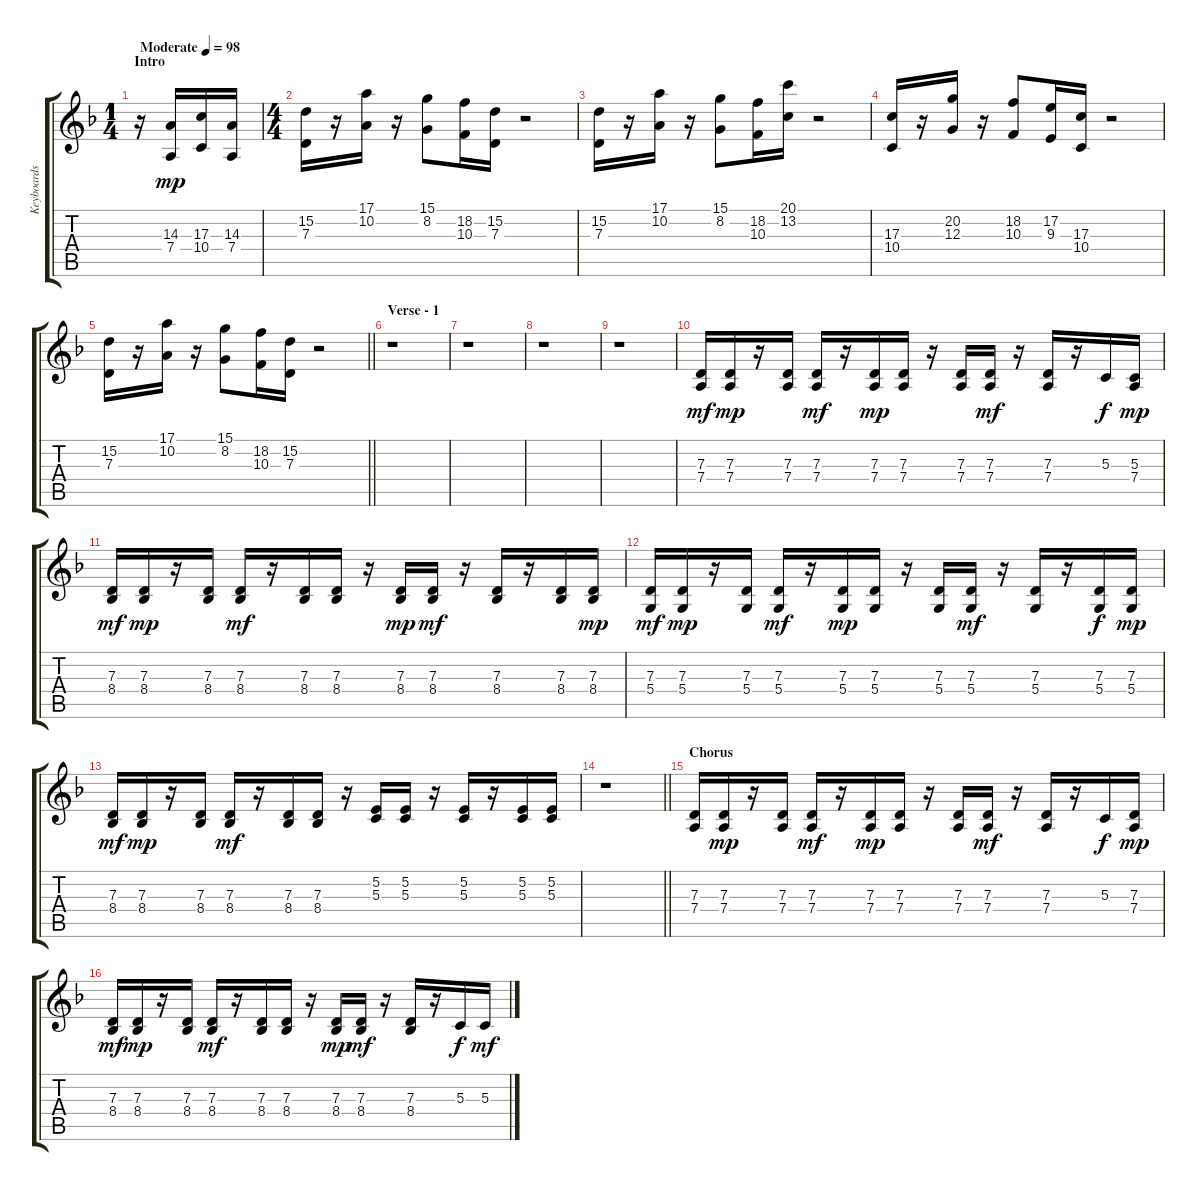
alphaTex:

\track ("Keyboards (Katrin)" "Keyboards ") {instrument synthbrass1}
\staff {score tabs}
\tuning (E4 B3 G3 D3 A2 D2) {hide}
\ts (1 4)
\section ("" "Intro")
\tempo (98 "Moderate")
\clef g2
\ks f
r.16{dy mp instrument synthbrass1} (14.3 7.4).16 (17.3 10.4).16 (14.3 7.4).16 |
\ts (4 4)
(15.2 7.3).16 r.16 (17.1 10.2).16 r.16 (15.1 8.2).8 (18.2 10.3).16 (15.2 7.3).16 r.2 |
(15.2 7.3).16 r.16 (17.1 10.2).16 r.16 (15.1 8.2).8 (18.2 10.3).16 (20.1 13.2).16 r.2 |
(17.3 10.4).16 r.16 (20.2 12.3).16 r.16 (18.2 10.3).8 (17.2 9.3).16 (17.3 10.4).16 r.2 |
\barLineRight lightlight
(15.2 7.3).16 r.16 (17.1 10.2).16 r.16 (15.1 8.2).8 (18.2 10.3).16 (15.2 7.3).16 r.2 |
\section ("" "Verse - 1")
r.1 |
r.1 |
r.1 |
r.1{volume 4 instrument lead2sawtooth} |
(7.3 7.4).16{dy mf volume 8 balance 5} (7.3 7.4).16{dy mp} r.16 (7.3 7.4).16 (7.3 7.4).16{dy mf} r.16 (7.3 7.4).16{dy mp} (7.3 7.4).16 r.16 (7.3 7.4).16 (7.3 7.4).16{dy mf} r.16 (7.3 7.4).16 r.16 5.3.16{dy f} (5.3 7.4).16{dy mp} |
(7.3 8.4).16{dy mf} (7.3 8.4).16{dy mp} r.16 (7.3 8.4).16 (7.3 8.4).16{dy mf} r.16 (7.3 8.4).16 (7.3 8.4).16 r.16 (7.3 8.4).16{dy mp} (7.3 8.4).16{dy mf} r.16 (7.3 8.4).16 r.16 (7.3 8.4).16 (7.3 8.4).16{dy mp} |
(7.3 5.4).16{dy mf} (7.3 5.4).16{dy mp} r.16 (7.3 5.4).16 (7.3 5.4).16{dy mf} r.16 (7.3 5.4).16{dy mp} (7.3 5.4).16 r.16 (7.3 5.4).16 (7.3 5.4).16{dy mf} r.16 (7.3 5.4).16 r.16 (7.3 5.4).16{dy f} (7.3 5.4).16{dy mp} |
(7.3 8.4).16{dy mf} (7.3 8.4).16{dy mp} r.16 (7.3 8.4).16 (7.3 8.4).16{dy mf} r.16 (7.3 8.4).16 (7.3 8.4).16 r.16 (5.2 5.3).16 (5.2 5.3).16 r.16 (5.2 5.3).16 r.16 (5.2 5.3).16 (5.2 5.3).16 |
\barLineRight lightlight
r.1 |
\section ("" "Chorus")
(7.3 7.4).16{volume 8 balance 8 instrument lead2sawtooth} (7.3 7.4).16{dy mp} r.16 (7.3 7.4).16 (7.3 7.4).16{dy mf} r.16 (7.3 7.4).16{dy mp} (7.3 7.4).16 r.16 (7.3 7.4).16 (7.3 7.4).16{dy mf} r.16 (7.3 7.4).16 r.16 5.3.16{dy f} (7.3 7.4).16{dy mp} |
(7.3 8.4).16{dy mf} (7.3 8.4).16{dy mp} r.16 (7.3 8.4).16 (7.3 8.4).16{dy mf} r.16 (7.3 8.4).16 (7.3 8.4).16 r.16 (7.3 8.4).16{dy mp} (7.3 8.4).16{dy mf} r.16 (7.3 8.4).16 r.16 5.3.16{dy f} 5.3.16{dy mf}
